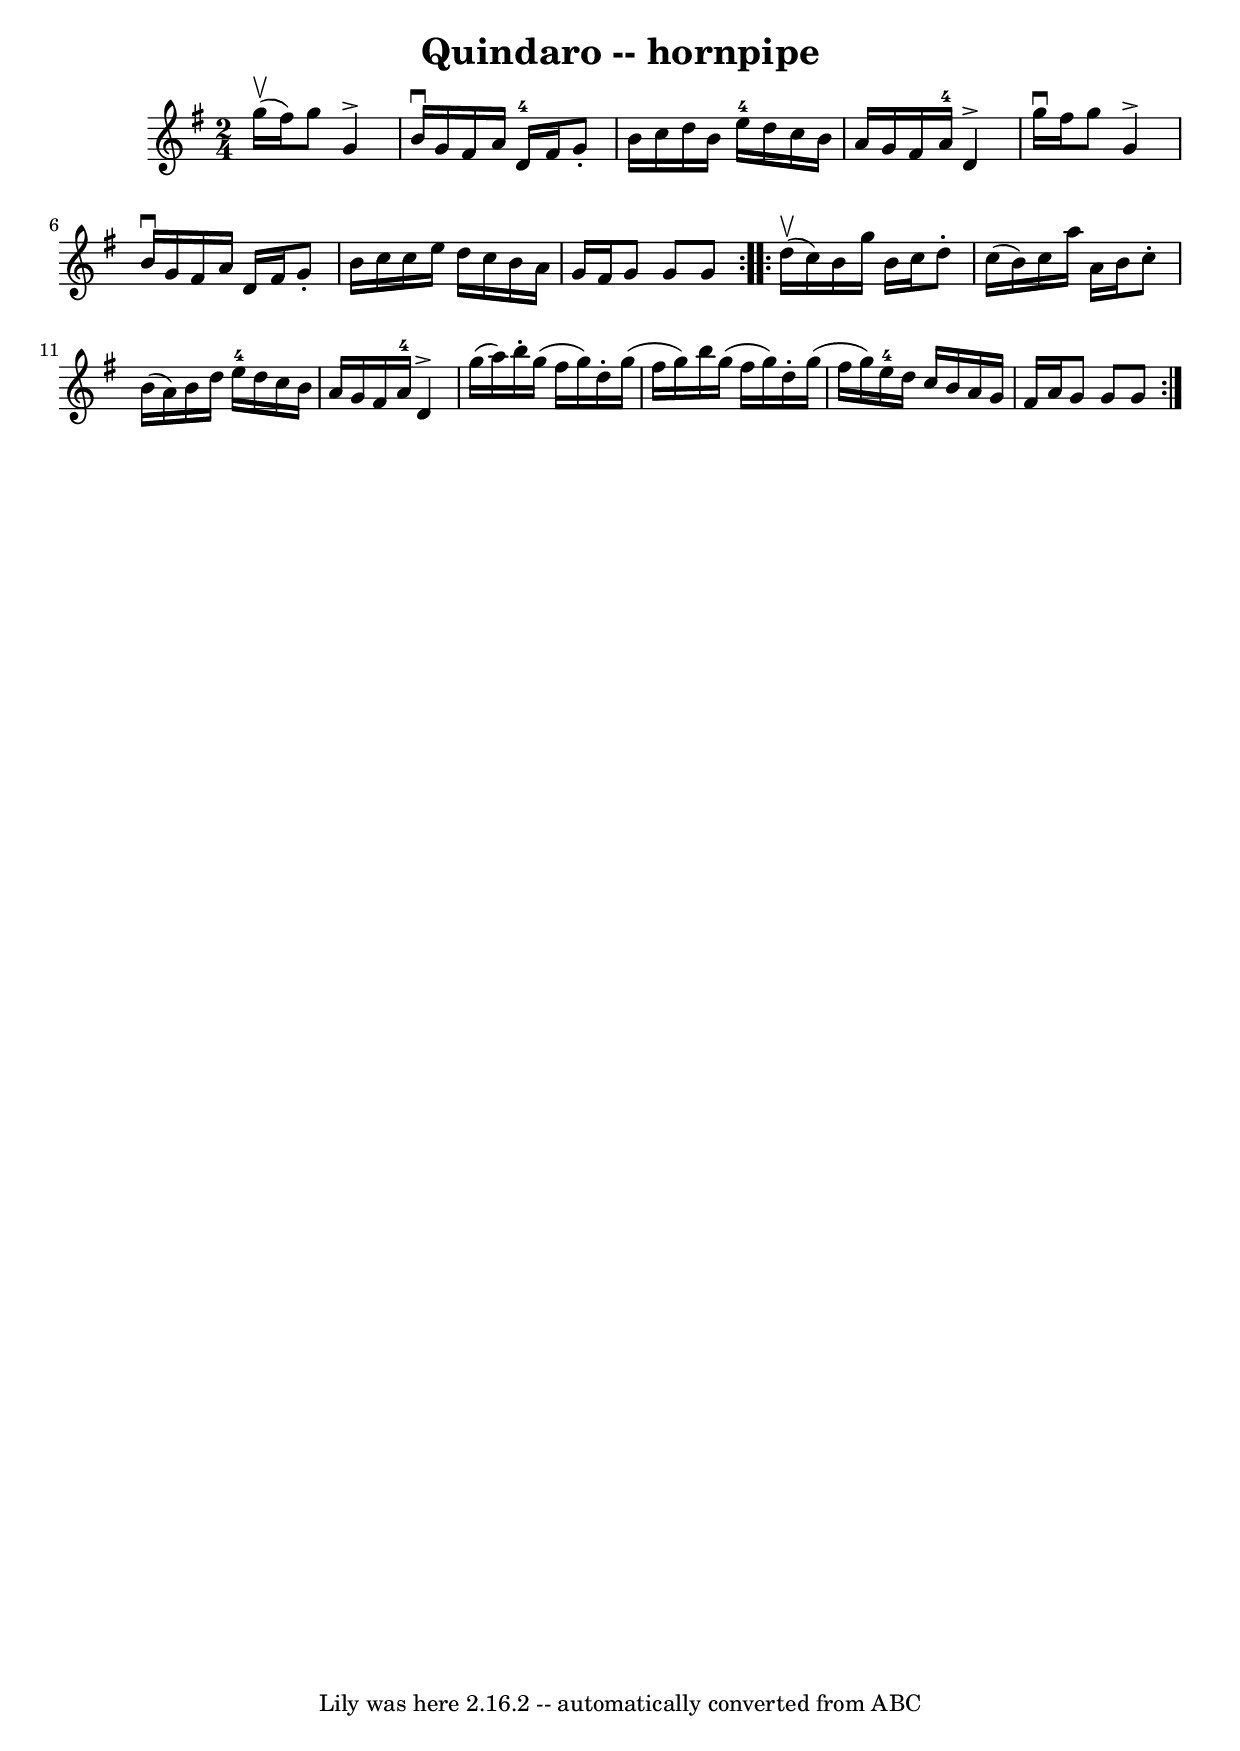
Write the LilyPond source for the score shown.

\version "2.16.2"
\include "Mammoth.ily"
\header {
  %% book = "Cole's 1000 Fiddle Tunes"
  crossRefNumber = "1"
  footnotes = "\\\\\\\\QUINDARO HORNPIPE -- First and 3d couples balance, swing 6 hands half round;\\\\balance again, swing 6 hands round to place; First couple down the centre;\\\\back, cast off, right and left 4."
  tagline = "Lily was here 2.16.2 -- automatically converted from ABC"
  title = "Quindaro -- hornpipe"

}
voicedefault =  {



  \repeat volta 2 {

    \time 2/4 
    \key g \major
 g''16 (^\upbow fis''16)       |
    g''8  
    g'4^\accent b'16^\downbow g'16    |
    fis'16 a'16 d'16 
    -4 fis'16 g'8 -. b'16 c''16    |
    d''16 b'16 e''16 
    -4 d''16 c''16 b'16 a'16 g'16    |
    fis'16 a'16-4 
    d'4^\accent g''16^\downbow fis''16    |
    |
    g''8    
    g'4^\accent b'16^\downbow g'16    |
    fis'16 a'16 d'16    
    fis'16 g'8 -. b'16 c''16    |
    c''16 e''16 d''16 c''16 
    b'16 a'16 g'16 fis'16    |
    g'8 g'8 g'8    
  }     

  \repeat volta 2 {
    d''16 (^\upbow c''16)       |
    b'16 g''16 
    b'16 c''16 d''8 -. c''16 (b'16)   |
    c''16 a''16    
    a'16 b'16 c''8 -. b'16 (a'16)   |
    b'16 d''16 e''16 
    -4 d''16 c''16 b'16 a'16 g'16    |
    fis'16 a'16-4 
    d'4^\accent g''16 (a''16)   |
    |
    b''16 -. g''16 
    (fis''16 g''16) d''16 -. g''16 (fis''16 g''16)   |
    
    b''16 g''16 (fis''16 g''16) d''16 -. g''16 (fis''16    
    g''16)   |
    e''16-4 d''16 c''16 b'16 a'16 g'16    
    fis'16 a'16    |
    g'8 g'8 g'8    
  }   

}

\score{
  <<

    \context Staff="default"
    {
      \voicedefault 
      
    }

  >>
  \layout {
    
  }
  \midi {
  }

}
